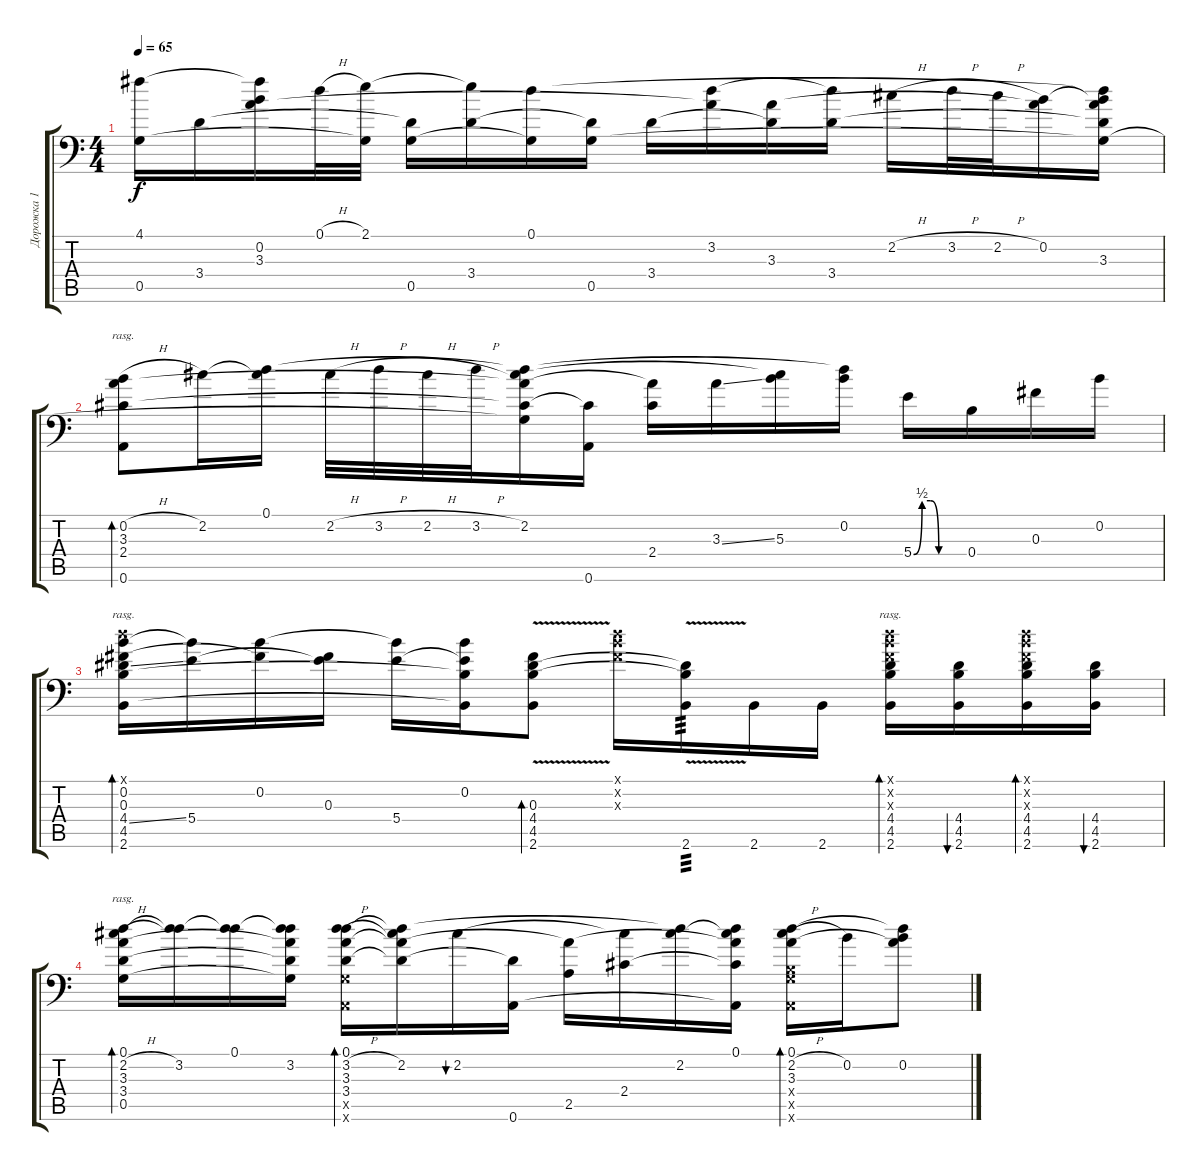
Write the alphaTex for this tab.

\track ("Дорожка 1" "Дорожка 1") {instrument acousticguitarsteel}
\staff {score tabs}
\tuning (D4 B3 Gb3 B2 G2 A1) {hide}
\ts (4 4)
\tempo 65
\clef f4
\ks c
(4.1 0.5).16{dy f} 3.4.16 (4.1{t} 0.2{t} 3.3).16 0.1{h}.32 (2.1 0.5{t}).32 (3.4{t} 0.5).16 (2.1{t} 3.4).16 (0.1 0.5{t}).16 (3.4{t} 0.5).16 3.4.16 (3.2 3.3{t}).16 (3.3 3.4{t}).16 (3.2{t} 3.4).16 2.2{h}.16 3.2{h}.32 2.2{h}.32 (0.2 3.3{t}).16 (0.1{t} 0.2{t} 3.3 3.4{t} 0.5{t}).16 |
(0.2{h} 3.3 2.4 0.6).8{bd 480 rasg ii} 2.2.16 (0.1 2.2{t}).16 2.2{h}.32 3.2{h}.32 2.2{h}.32 3.2{h}.32 (0.1{t} 2.2 3.3{t} 2.4{t} 0.5{t}).16 (2.4{t} 0.6).16 (3.3{t} 2.4).16 3.3{ss}.16 (2.2{t} 5.3).16 (0.1{t} 0.2).16 5.4{be (custom 0 0 10 2 20 2 30 0 60 0)}.16 0.4.16 0.3.16 0.2.16 |
(0.1{x} 0.2 0.3 4.4{ss} 4.5 2.6).16{bd 480 rasg ii} (0.2{t} 5.4).16 (0.2 0.3{t}).16 (0.3 5.4{t}).16 (0.2{t} 5.4).16 (0.2 5.4{t} 4.5{t} 2.6{t}).16 (0.3 4.4{v} 4.5{v} 2.6{v}).8{bd 60} (0.1{x} 0.2{x} 0.3{x}).16 (4.4{t} 4.5{t} 2.6).16{tp 3} 2.6.16 2.6.16 (0.1{x} 0.2{x} 0.3{x} 4.4 4.5 2.6).16{bd 30 rasg ii} (4.4 4.5 2.6).16{bu 30} (0.1{x} 0.2{x} 0.3{x} 4.4 4.5 2.6).16{bd 30} (4.4 4.5 2.6).16{bu 30} |
(0.1 2.2{h} 3.3 3.4 0.5).16{bd 480 rasg ii} (0.1{t} 3.2).16 (0.1 3.2{t}).16 (0.1{t} 3.2 3.3{t} 3.4{t} 0.5{t}).16 (0.1 3.2{h} 3.3 3.4 0.5{x} 0.6{x}).16{bd 30} (0.1{t} 2.2 3.3{t} 3.4{t}).16 2.2.16{bu 30} (3.4{t} 0.6).16 (3.3{t} 2.5).16 (2.2{t} 2.4).16 (0.1{t} 2.2).16 (0.1 2.2{t} 3.3{t} 2.4{t} 0.6{t}).16 (0.1 2.2{h} 3.3 0.4{x} 0.5{x} 0.6{x}).16{bd 30} 0.2.16 (0.1{t} 0.2 3.3{t}).8
